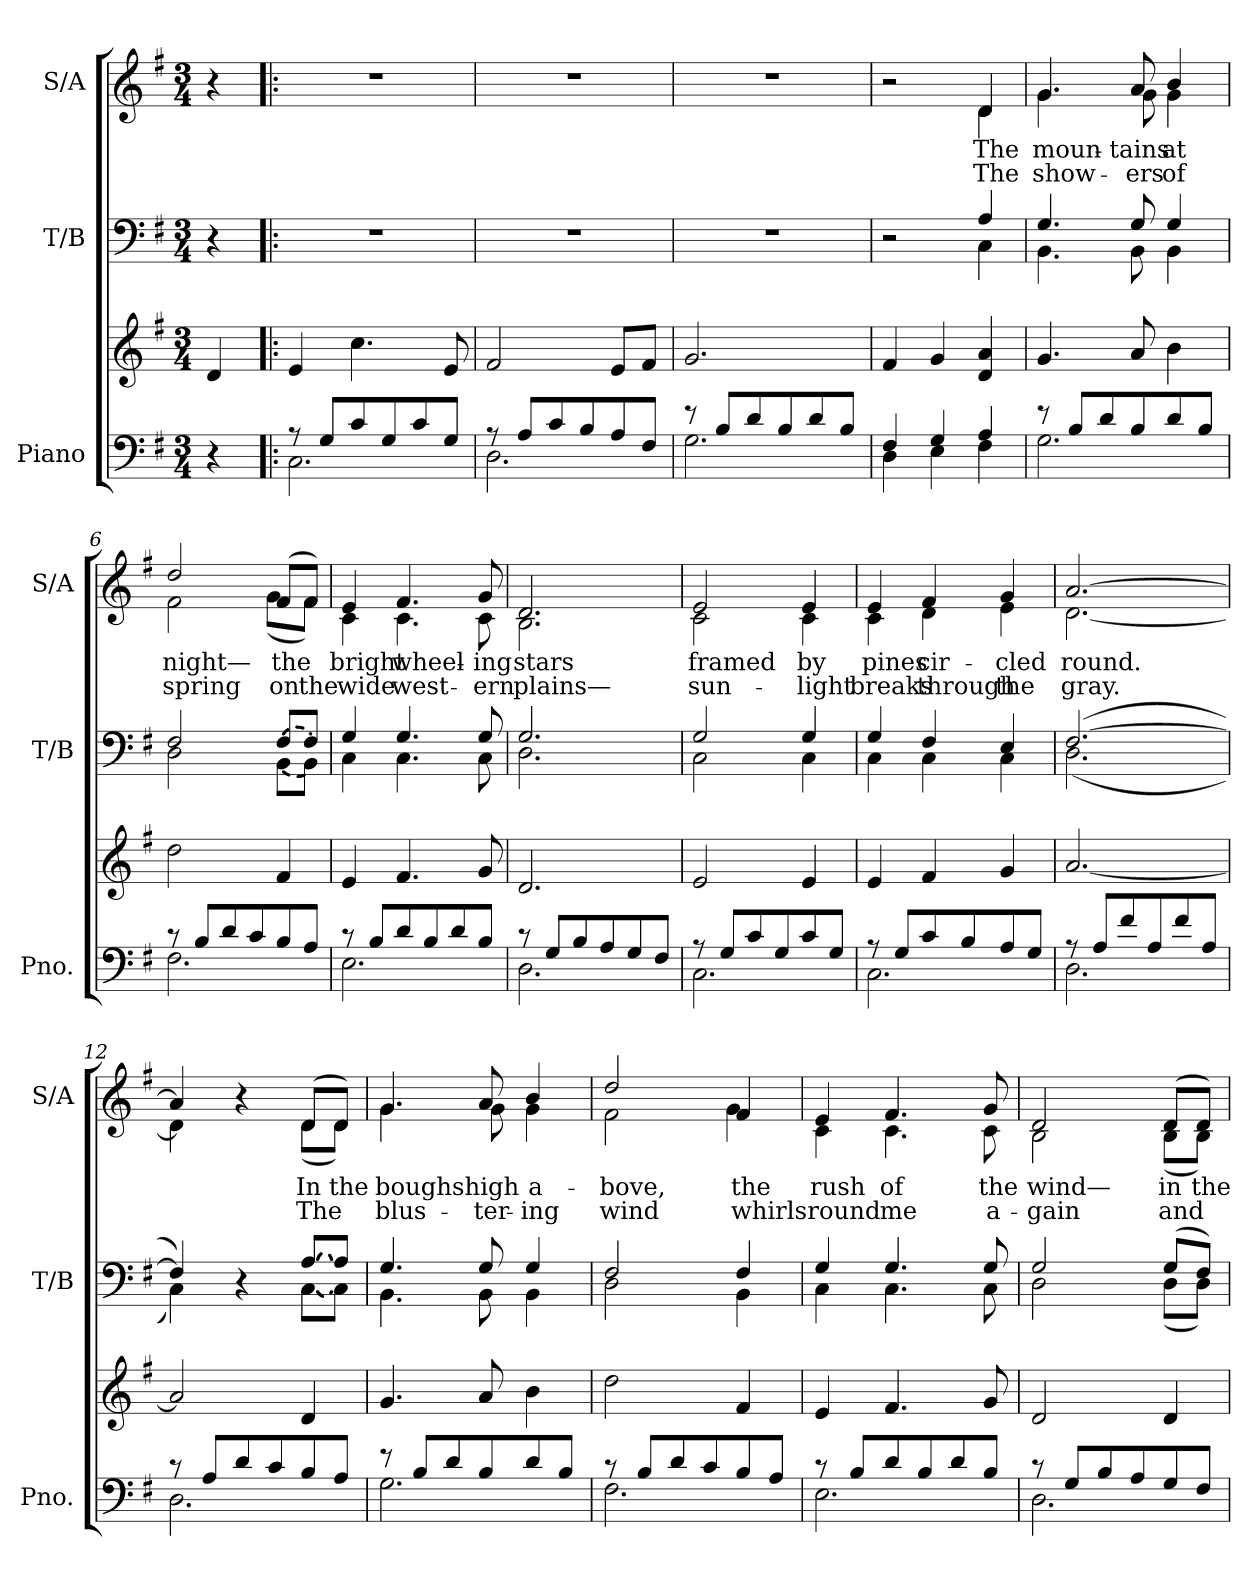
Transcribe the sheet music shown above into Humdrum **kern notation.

**kern	**kern	**kern	**kern	**text	**text
*part3	*part3	*part2	*part1	*part1	*part1
*staff4	*staff3	*staff2	*staff1	*staff1	*staff1
*I"Piano	*	*I"T/B	*I"S/A	*	*
*I'Pno.	*	*I'T/B	*I'S/A	*	*
*clefF4	*clefG2	*clefF4	*clefG2	*	*
*k[f#]	*k[f#]	*k[f#]	*k[f#]	*	*
*M3/4	*M3/4	*M3/4	*M3/4	*	*
*MM120	*MM120	*MM120	*MM120	*	*
=	=	=	=	=	=
4r	4d/	4r	4r	.	.
=1!|:	=1!|:	=1!|:	=1!|:	=1!|:	=1!|:
*^	*	*	*	*	*
8r	2.C\	4e/	2.r	2.r	.	.
8G/L	.	.	.	.	.	.
8c/	.	4.cc\	.	.	.	.
8G/	.	.	.	.	.	.
8c/	.	.	.	.	.	.
8G/J	.	8e/	.	.	.	.
=2	=2	=2	=2	=2	=2	=2
8r	2.D\	2f#/	2.r	2.r	.	.
8A/L	.	.	.	.	.	.
8c/	.	.	.	.	.	.
8B/	.	.	.	.	.	.
8A/	.	8e/L	.	.	.	.
8F#/J	.	8f#/J	.	.	.	.
=3	=3	=3	=3	=3	=3	=3
8r	2.G\	2.g/	2.r	2.r	.	.
8B/L	.	.	.	.	.	.
8d/	.	.	.	.	.	.
8B/	.	.	.	.	.	.
8d/	.	.	.	.	.	.
8B/J	.	.	.	.	.	.
=4	=4	=4	=4	=4	=4	=4
*	*	*	*^	*^	*	*
4F#/	4D\	4f#/	2r	2ryy	2r	2ryy	.	.
4G/	4E\	4g/	.	.	.	.	.	.
4A/	4F#\	4d/ 4a/	4A/	4C\	4d/	4d\	The	The
=5	=5	=5	=5	=5	=5	=5	=5	=5
8r	2.G\	4.g/	4.G/	4.BB\	4.g/	4.g\	moun-	show-
8B/L	.	.	.	.	.	.	.	.
8d/	.	.	.	.	.	.	.	.
8B/	.	8a/	8G/	8BB\	8a/	8g\	-tains	-ers
8d/	.	4b\	4G/	4BB\	4b/	4g\	at	of
8B/J	.	.	.	.	.	.	.	.
=6	=6	=6	=6	=6	=6	=6	=6	=6
8r	2.F#\	2dd\	2F#/	2D\	2dd/	2f#\	night—	spring
8B/L	.	.	.	.	.	.	.	.
8d/	.	.	.	.	.	.	.	.
8c/	.	.	.	.	.	.	.	.
!	!	!	!LO:T:dash	!LO:T:dash	!	!	!	!
8B/	.	4f#/	[8F#/L	[8BB\L	(8f#/L	(8g\L	the	on
8A/J	.	.	8F#/J]	8BB\J]	8f#/J)	8f#\J)	.	the
=7	=7	=7	=7	=7	=7	=7	=7	=7
8r	2.E\	4e/	4G/	4C\	4e/	4c\	bright	wide
8B/L	.	.	.	.	.	.	.	.
8d/	.	4.f#/	4.G/	4.C\	4.f#/	4.c\	wheel-	west-
8B/	.	.	.	.	.	.	.	.
8d/	.	.	.	.	.	.	.	.
8B/J	.	8g/	8G/	8C\	8g/	8c\	-ing	-ern
=8	=8	=8	=8	=8	=8	=8	=8	=8
8r	2.D\	2.d/	2.G/	2.D\	2.d/	2.B\	stars	plains—
8G/L	.	.	.	.	.	.	.	.
8B/	.	.	.	.	.	.	.	.
8A/	.	.	.	.	.	.	.	.
8G/	.	.	.	.	.	.	.	.
8F#/J	.	.	.	.	.	.	.	.
=9	=9	=9	=9	=9	=9	=9	=9	=9
8r	2.C\	2e/	2G/	2C\	2e/	2c\	framed	sun-
8G/L	.	.	.	.	.	.	.	.
8c/	.	.	.	.	.	.	.	.
8G/	.	.	.	.	.	.	.	.
8c/	.	4e/	4G/	4C\	4e/	4c\	by	-light
8G/J	.	.	.	.	.	.	.	.
=10	=10	=10	=10	=10	=10	=10	=10	=10
8r	2.C\	4e/	4G/	4C\	4e/	4c\	pines	breaks
8G/L	.	.	.	.	.	.	.	.
8c/	.	4f#/	4F#/	4C\	4f#/	4d\	cir-	through
8B/	.	.	.	.	.	.	.	.
8A/	.	4g/	4E/	4C\	4g/	4e\	-cled	the
8G/J	.	.	.	.	.	.	.	.
=11	=11	=11	=11	=11	=11	=11	=11	=11
8r	2.D\	[2.a/	([2.F#/	(2.D\	[2.a/	[2.d\	round.	gray.
8A/L	.	.	.	.	.	.	.	.
8f#/	.	.	.	.	.	.	.	.
8A/	.	.	.	.	.	.	.	.
8f#/	.	.	.	.	.	.	.	.
8A/J	.	.	.	.	.	.	.	.
=12	=12	=12	=12	=12	=12	=12	=12	=12
8r	2.D\	2a/]	4F#/])	4C\)	4a/]	4d\]	.	.
8A/L	.	.	.	.	.	.	.	.
8d/	.	.	4ryy	4r	4ryy	4r	.	.
8c/	.	.	.	.	.	.	.	.
!	!	!	!LO:T:dash	!LO:T:dash	!	!	!	!
8B/	.	4d/	[8A/L	[8C\L	(8d/L	(8d\L	In	The
8A/J	.	.	8A/J]	8C\J]	8d/J)	8d\J)	the	.
=13	=13	=13	=13	=13	=13	=13	=13	=13
8r	2.G\	4.g/	4.G/	4.BB\	4.g/	4.g\	boughs	blus-
8B/L	.	.	.	.	.	.	.	.
8d/	.	.	.	.	.	.	.	.
8B/	.	8a/	8G/	8BB\	8a/	8g\	high	-ter-
8d/	.	4b\	4G/	4BB\	4b/	4g\	a-	-ing
8B/J	.	.	.	.	.	.	.	.
=14	=14	=14	=14	=14	=14	=14	=14	=14
8r	2.F#\	2dd\	2F#/	2D\	2dd/	2f#\	-bove,	wind
8B/L	.	.	.	.	.	.	.	.
8d/	.	.	.	.	.	.	.	.
8c/	.	.	.	.	.	.	.	.
8B/	.	4f#/	4F#/	4BB\	4f#/	4g\	the	whirls
8A/J	.	.	.	.	.	.	.	.
=15	=15	=15	=15	=15	=15	=15	=15	=15
8r	2.E\	4e/	4G/	4C\	4e/	4c\	rush	round
8B/L	.	.	.	.	.	.	.	.
8d/	.	4.f#/	4.G/	4.C\	4.f#/	4.c\	of	me
8B/	.	.	.	.	.	.	.	.
8d/	.	.	.	.	.	.	.	.
8B/J	.	8g/	8G/	8C\	8g/	8c\	the	a-
=16	=16	=16	=16	=16	=16	=16	=16	=16
8r	2.D\	2d/	2G/	2D\	2d/	2B\	wind—	-gain
8G/L	.	.	.	.	.	.	.	.
8B/	.	.	.	.	.	.	.	.
8A/	.	.	.	.	.	.	.	.
8G/	.	4d/	(8G/L	(8D\L	(8d/L	(8B\L	in	and
8F#/J	.	.	8F#/J)	8D\J)	8d/J)	8B\J)	the	.
*	*	*	*v	*v	*	*	*	*
*v	*v	*	*	*v	*v	*	*
=	=	=	=	=	=
*-	*-	*-	*-	*-	*-
